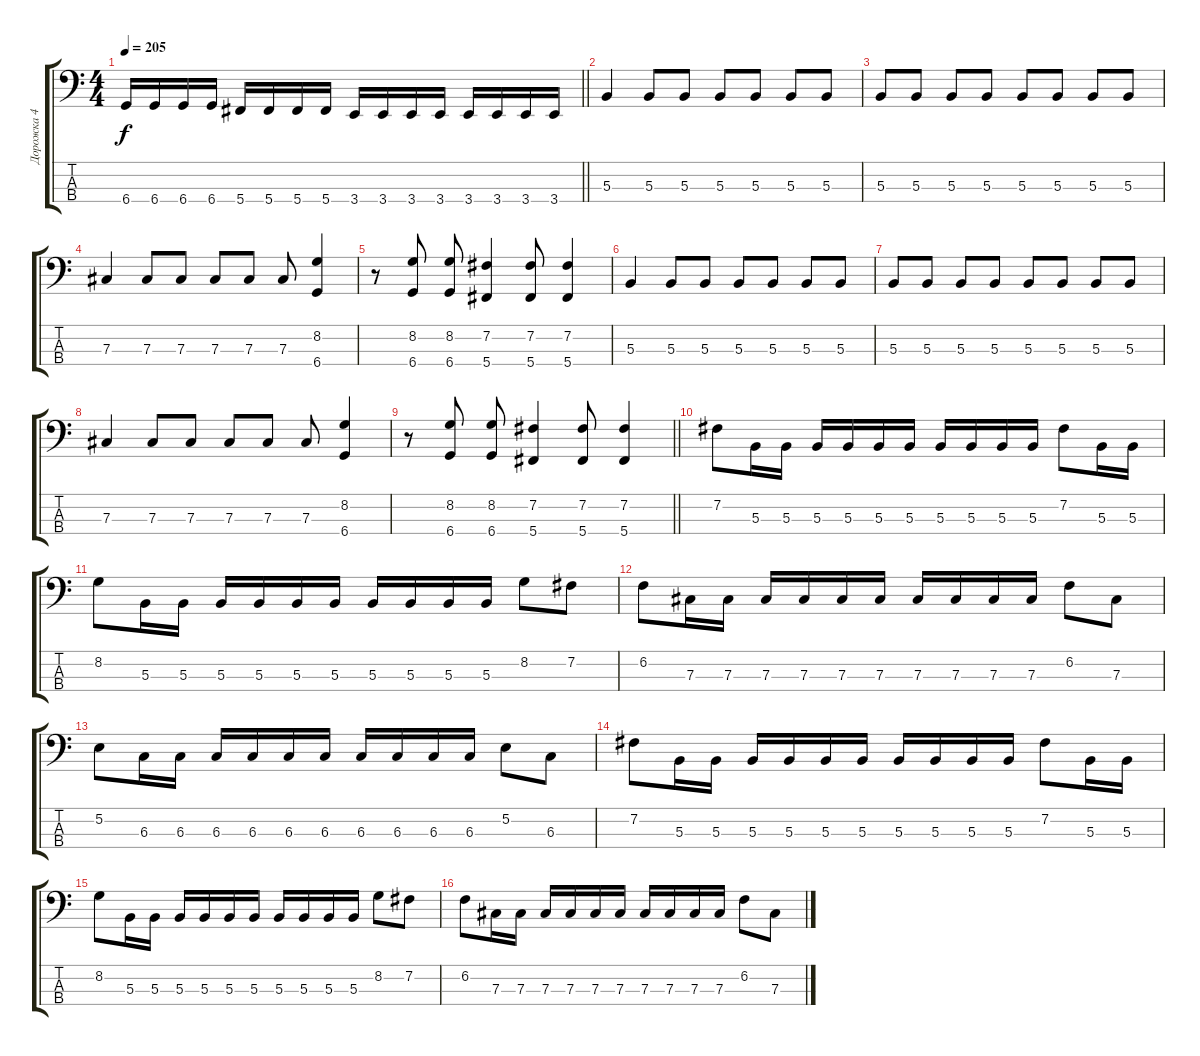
\track ("Дорожка 4" "Дорожка 4") {instrument electricbasspick}
\staff {score tabs}
\tuning (E2 B1 Gb1 Db1) {hide}
\ts (4 4)
\tempo 205
\clef f4
\barLineRight lightlight
\ks c
6.4.16{dy f} 6.4.16 6.4.16 6.4.16 5.4.16 5.4.16 5.4.16 5.4.16 3.4.16 3.4.16 3.4.16 3.4.16 3.4.16 3.4.16 3.4.16 3.4.16 |
5.3.4 5.3.8 5.3.8 5.3.8 5.3.8 5.3.8 5.3.8 |
5.3.8 5.3.8 5.3.8 5.3.8 5.3.8 5.3.8 5.3.8 5.3.8 |
7.3.4 7.3.8 7.3.8 7.3.8 7.3.8 7.3.8 (8.2 6.4).4 |
r.8 (8.2 6.4).8 (8.2 6.4).8 (7.2 5.4).4 (7.2 5.4).8 (7.2 5.4).4 |
5.3.4 5.3.8 5.3.8 5.3.8 5.3.8 5.3.8 5.3.8 |
5.3.8 5.3.8 5.3.8 5.3.8 5.3.8 5.3.8 5.3.8 5.3.8 |
7.3.4 7.3.8 7.3.8 7.3.8 7.3.8 7.3.8 (8.2 6.4).4 |
\barLineRight lightlight
r.8 (8.2 6.4).8 (8.2 6.4).8 (7.2 5.4).4 (7.2 5.4).8 (7.2 5.4).4 |
7.2.8 5.3.16 5.3.16 5.3.16 5.3.16 5.3.16 5.3.16 5.3.16 5.3.16 5.3.16 5.3.16 7.2.8 5.3.16 5.3.16 |
8.2.8 5.3.16 5.3.16 5.3.16 5.3.16 5.3.16 5.3.16 5.3.16 5.3.16 5.3.16 5.3.16 8.2.8 7.2.8 |
6.2.8 7.3.16 7.3.16 7.3.16 7.3.16 7.3.16 7.3.16 7.3.16 7.3.16 7.3.16 7.3.16 6.2.8 7.3.8 |
5.2.8 6.3.16 6.3.16 6.3.16 6.3.16 6.3.16 6.3.16 6.3.16 6.3.16 6.3.16 6.3.16 5.2.8 6.3.8 |
7.2.8 5.3.16 5.3.16 5.3.16 5.3.16 5.3.16 5.3.16 5.3.16 5.3.16 5.3.16 5.3.16 7.2.8 5.3.16 5.3.16 |
8.2.8 5.3.16 5.3.16 5.3.16 5.3.16 5.3.16 5.3.16 5.3.16 5.3.16 5.3.16 5.3.16 8.2.8 7.2.8 |
6.2.8 7.3.16 7.3.16 7.3.16 7.3.16 7.3.16 7.3.16 7.3.16 7.3.16 7.3.16 7.3.16 6.2.8 7.3.8
